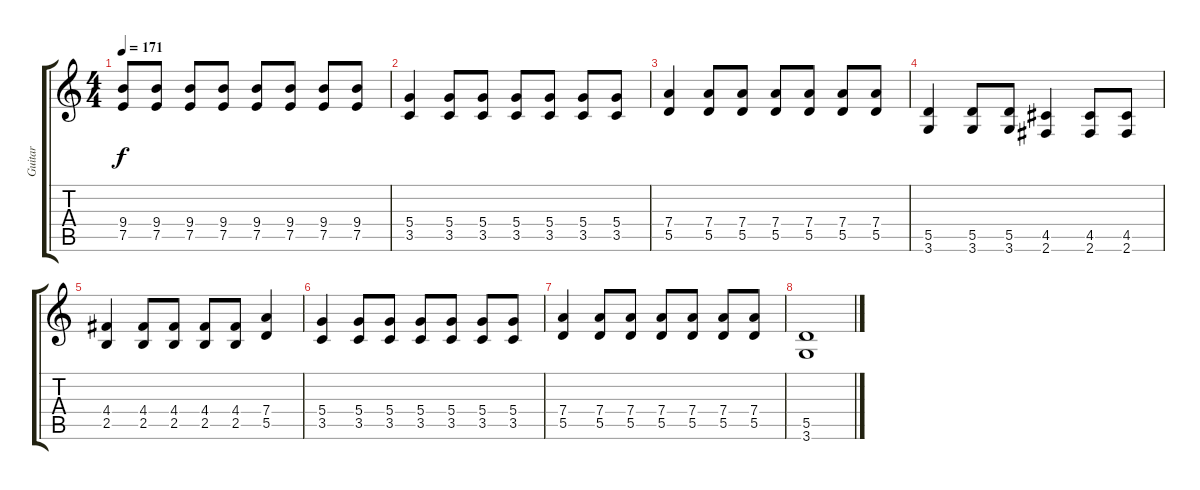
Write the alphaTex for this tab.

\track ("Guitar" "Guitar") {instrument distortionguitar}
\staff {score tabs}
\tuning (E4 B3 G3 D3 A2 E2) {hide}
\ts (4 4)
\tempo 171
\clef g2
\ks c
(9.4 7.5).8{dy f} (9.4 7.5).8 (9.4 7.5).8 (9.4 7.5).8 (9.4 7.5).8 (9.4 7.5).8 (9.4 7.5).8 (9.4 7.5).8 |
(5.4 3.5).4 (5.4 3.5).8 (5.4 3.5).8 (5.4 3.5).8 (5.4 3.5).8 (5.4 3.5).8 (5.4 3.5).8 |
(7.4 5.5).4 (7.4 5.5).8 (7.4 5.5).8 (7.4 5.5).8 (7.4 5.5).8 (7.4 5.5).8 (7.4 5.5).8 |
(5.5 3.6).4 (5.5 3.6).8 (5.5 3.6).8 (4.5 2.6).4 (4.5 2.6).8 (4.5 2.6).8 |
(4.4 2.5).4 (4.4 2.5).8 (4.4 2.5).8 (4.4 2.5).8 (4.4 2.5).8 (7.4 5.5).4 |
(5.4 3.5).4 (5.4 3.5).8 (5.4 3.5).8 (5.4 3.5).8 (5.4 3.5).8 (5.4 3.5).8 (5.4 3.5).8 |
(7.4 5.5).4 (7.4 5.5).8 (7.4 5.5).8 (7.4 5.5).8 (7.4 5.5).8 (7.4 5.5).8 (7.4 5.5).8 |
(5.5 3.6).1
